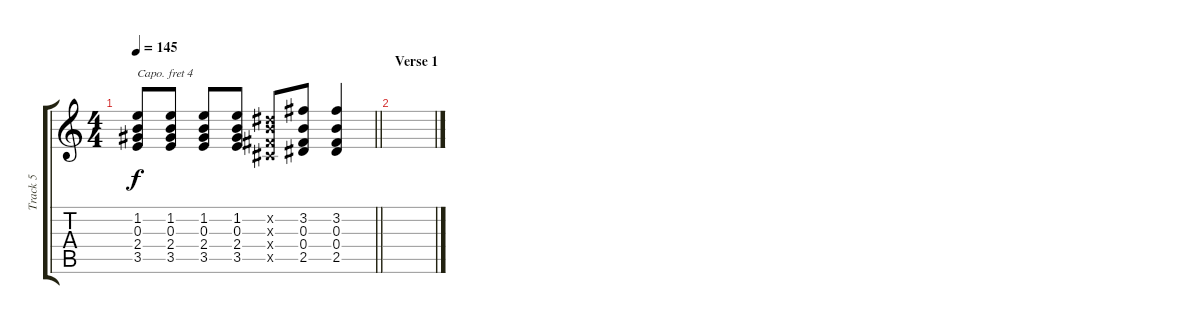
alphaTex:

\track ("Track 5" "Track 5") {instrument acousticguitarsteel}
\staff {score tabs}
\capo 4
\tuning (E4 B3 G3 D3 A2 E2) {hide}
\ts (4 4)
\tempo 145
\clef g2
\barLineRight lightlight
\ks c
(1.2 0.3 2.4 3.5).8{dy f} (1.2 0.3 2.4 3.5).8 (1.2 0.3 2.4 3.5).8 (1.2 0.3 2.4 3.5).8 (0.2{x} 0.3{x} 0.4{x} 0.5{x}).8 (3.2 0.3 0.4 2.5).8 (3.2 0.3 0.4 2.5).4 |
\section ("" "Verse 1")
